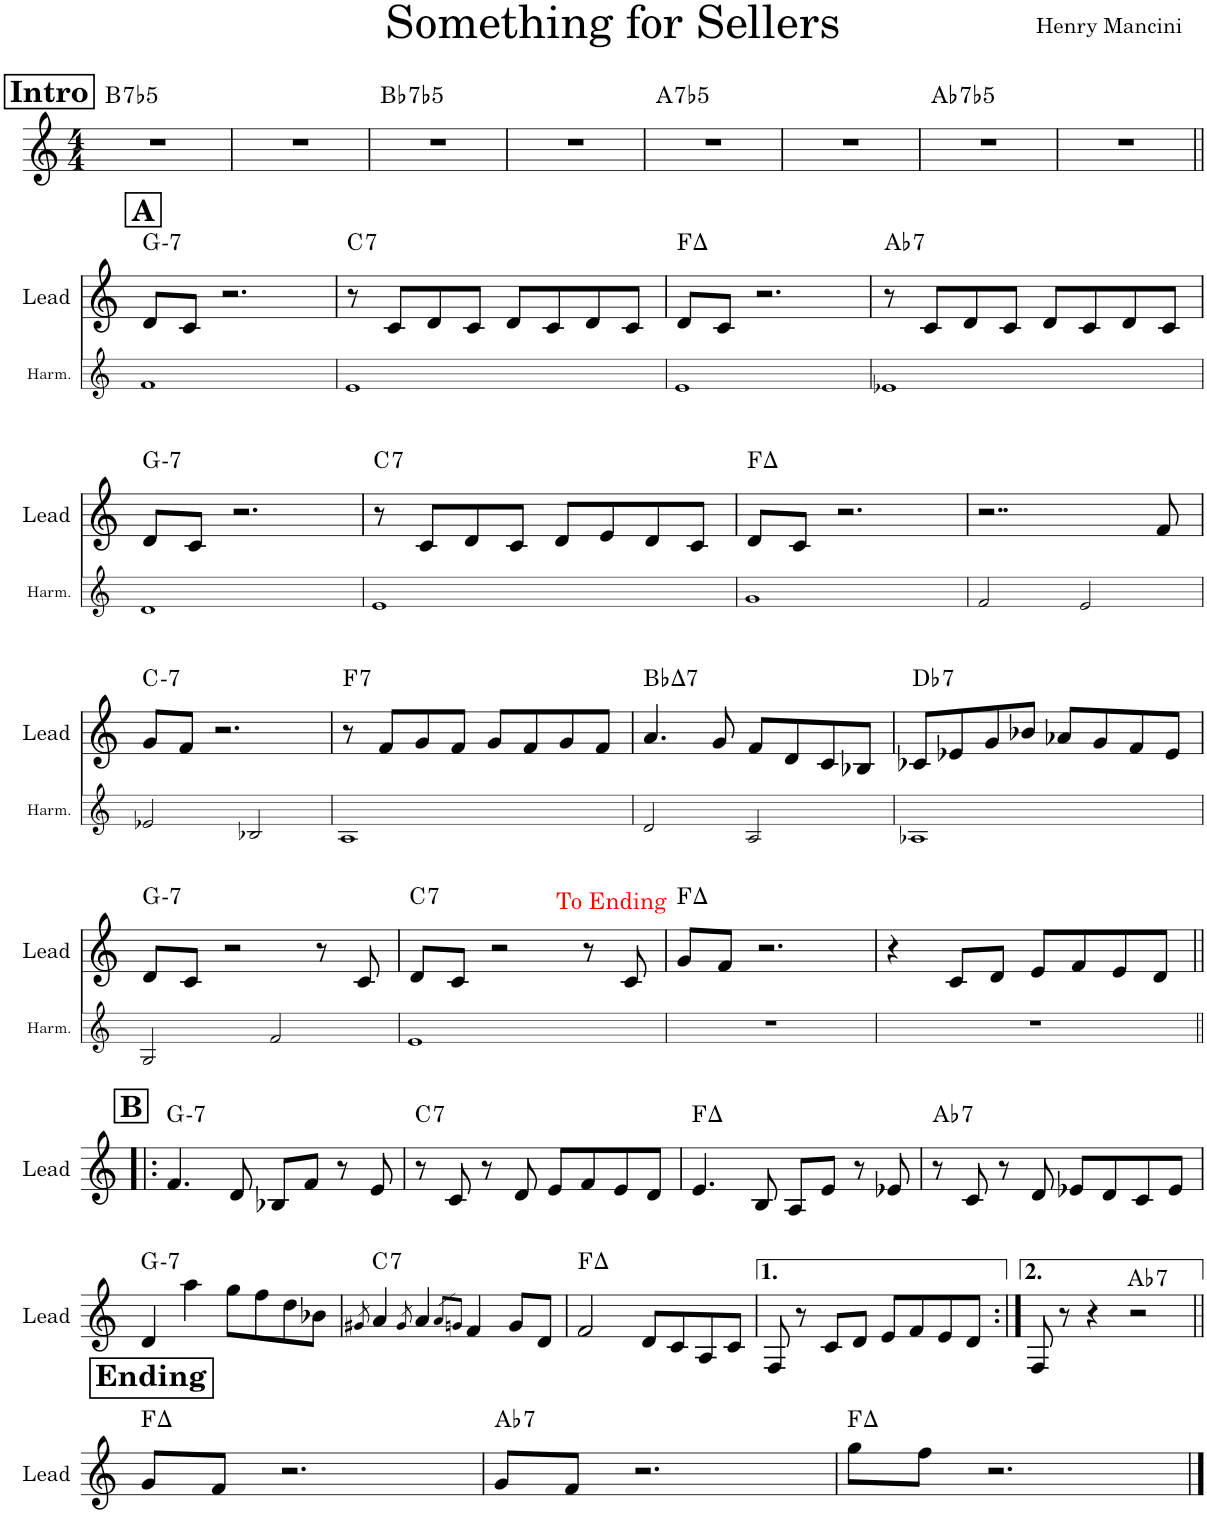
**kern	**kern	**harte
*part2	*part1	*part1
*staff2	*staff1	*
*I"Vibraphone	*I"Piano	*
*stria5	*	*
*clefG2	*clefG2	*
*k[]	*k[]	*
*M4/4	*M4/4	*
!!LO:REH:place=s1:a:B:cj:fs=14:t=Intro
=1	=1	=1
!	!	!LO:H:kt=7
1r	1r	B:(3,b5,b7)
=2	=2	=2
1r	1r	.
=3	=3	=3
!	!	!LO:H:kt=7
1r	1r	Bb:(3,b5,b7)
=4	=4	=4
1r	1r	.
=5	=5	=5
!	!	!LO:H:kt=7
1r	1r	A:(3,b5,b7)
=6	=6	=6
1r	1r	.
=7	=7	=7
!	!	!LO:H:kt=7
1r	1r	Ab:(3,b5,b7)
=8	=8	=8
1r	1r	.
!!LO:LB:g=z
!!LO:REH:place=s1:a:B:cj:fs=14:t=A
=9||	=9||	=9||
!	!	!LO:H:kt=7
1f	8d/L	G:min7
.	8c/J	.
.	2.r	.
=10	=10	=10
!	!	!LO:H:kt=7
1e	8r	C:7
.	8c/L	.
.	8d/	.
.	8c/J	.
.	8d/L	.
.	8c/	.
.	8d/	.
.	8c/J	.
=11	=11	=11
1e	8d/L	F:maj
.	8c/J	.
.	2.r	.
=12	=12	=12
!	!	!LO:H:kt=7
1e-X	8r	Ab:7
.	8c/L	.
.	8d/	.
.	8c/J	.
.	8d/L	.
.	8c/	.
.	8d/	.
.	8c/J	.
!!LO:LB:g=z
=13	=13	=13
!	!	!LO:H:kt=7
1d	8d/L	G:min7
.	8c/J	.
.	2.r	.
=14	=14	=14
!	!	!LO:H:kt=7
1e	8r	C:7
.	8c/L	.
.	8d/	.
.	8c/J	.
.	8d/L	.
.	8e/	.
.	8d/	.
.	8c/J	.
=15	=15	=15
1g	8d/L	F:maj
.	8c/J	.
.	2.r	.
=16	=16	=16
2f/	2..r	.
2e/	.	.
.	8f/	.
!!LO:LB:g=z
=17	=17	=17
!	!	!LO:H:kt=7
2e-X/	8g/L	C:min7
.	8f/J	.
.	2.r	.
2B-X/	.	.
=18	=18	=18
!	!	!LO:H:kt=7
1A	8r	F:7
.	8f/L	.
.	8g/	.
.	8f/J	.
.	8g/L	.
.	8f/	.
.	8g/	.
.	8f/J	.
=19	=19	=19
!	!	!LO:H:kt=7
2d/	4.a/	Bb:maj7
.	8g/	.
2A/	8f/L	.
.	8d/	.
.	8c/	.
.	8B-X/J	.
=20	=20	=20
!	!	!LO:H:kt=7
1A-X	8c-X/L	Db:7
.	8e-X/	.
.	8g/	.
.	8b-X/J	.
.	8a-X/L	.
.	8g/	.
.	8f/	.
.	8e-/J	.
!!LO:LB:g=z
=21	=21	=21
!	!	!LO:H:kt=7
2G/	8d/L	G:min7
.	8c/J	.
.	2r	.
2f/	.	.
.	8r	.
.	8c/	.
=22	=22	=22
1e	8d/L	C:7
.	8c/J	.
.	2r	.
.	8r	.
.	8c/	.
!	!LO:TX:a:color=#FC0107:t=To Ending	!LO:H:kt=7
=23	=23	=23
1r	8g/L	F:maj
.	8f/J	.
.	2.r	.
=24	=24	=24
1r	4r	.
.	8c/L	.
.	8d/J	.
.	8e/L	.
.	8f/	.
.	8e/	.
.	8d/J	.
!!LO:LB:g=z
!!LO:REH:place=s1:a:B:cj:fs=14:t=B
=25!|:	=25!|:	=25!|:
!	!	!LO:H:kt=7
1r	4.f/	G:min7
.	8d/	.
.	8B-X/L	.
.	8f/J	.
.	8r	.
.	8e/	.
=26	=26	=26
!	!	!LO:H:kt=7
1r	8r	C:7
.	8c/	.
.	8r	.
.	8d/	.
.	8e/L	.
.	8f/	.
.	8e/	.
.	8d/J	.
=27	=27	=27
1r	4.e/	F:maj
.	8B/	.
.	8A/L	.
.	8e/J	.
.	8r	.
.	8e-X/	.
=28	=28	=28
!	!	!LO:H:kt=7
1r	8r	Ab:7
.	8c/	.
.	8r	.
.	8d/	.
.	8e-X/L	.
.	8d/	.
.	8c/	.
.	8e-/J	.
!!LO:LB:g=z
=29	=29	=29
!	!	!LO:H:kt=7
1r	4d/	G:min7
.	4aa\	.
.	8gg\L	.
.	8ff\	.
.	8dd\	.
.	8b-X\J	.
=30	=30	=30
.	8qg#X/	.
!	!	!LO:H:kt=7
1r	4a/	C:7
.	8qg#/	.
.	4a/	.
.	8qa/L	.
.	8qgn/J	.
.	4f/	.
.	8g/L	.
.	8d/J	.
=31	=31	=31
1r	2f/	F:maj
.	8d/L	.
.	8c/	.
.	8A/	.
.	8c/J	.
=32	=32	=32
1r	8F/	.
.	8r	.
.	8c/L	.
.	8d/J	.
.	8e/L	.
.	8f/	.
.	8e/	.
.	8d/J	.
=33:|!	=33:|!	=33:|!
1r	8F/	.
.	8r	.
.	4r	.
!	!	!LO:H:kt=7
.	2r	Ab:7
!!LO:LB:g=z
!!LO:REH:place=s1:a:B:cj:fs=14:t=Ending
=34||	=34||	=34||
1r	8g/L	F:maj
.	8f/J	.
.	2.r	.
=35	=35	=35
!	!	!LO:H:kt=7
1r	8g/L	Ab:7
.	8f/J	.
.	2.r	.
=36	=36	=36
1r	8gg\L	F:maj
.	8ff\J	.
.	2.r	.
==	==	==
*-	*-	*-
